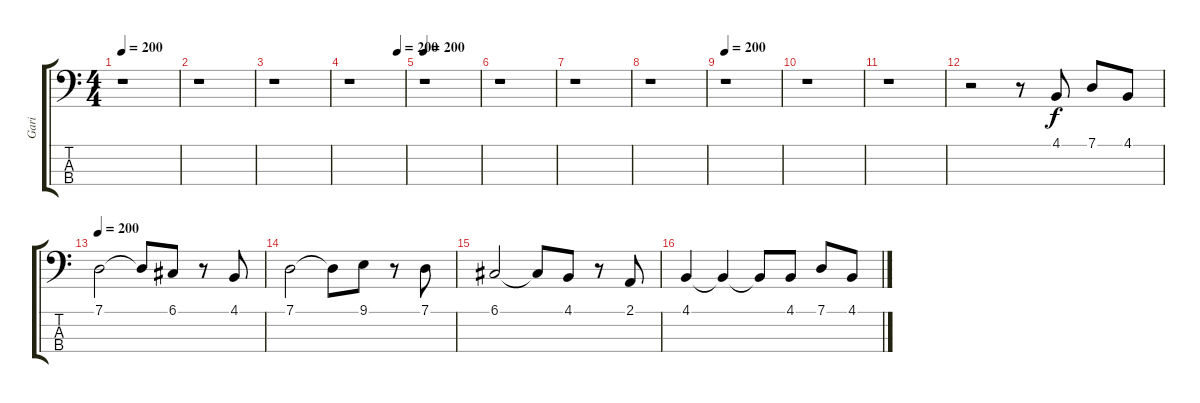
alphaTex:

\track ("Gari" "Gari") {instrument trombone}
\staff {score tabs}
\tuning (G2 D2 A1 E1) {hide}
\ts (4 4)
\tempo 200
\clef f4
\ks c
r.1{dy f} |
r.1 |
r.1 |
\tempo (200 0.875)
r.1 |
\tempo 200
r.1 |
r.1 |
r.1 |
r.1 |
\tempo 200
r.1 |
r.1 |
r.1 |
r.2 r.8 4.1.8 7.1.8 4.1.8 |
\tempo 200
7.1.2 7.1{t}.8 6.1.8 r.8 4.1.8 |
7.1.2 7.1{t}.8 9.1.8 r.8 7.1.8 |
6.1.2 6.1{t}.8 4.1.8 r.8 2.1.8 |
4.1.4 4.1{t}.4 4.1{t}.8 4.1.8 7.1.8 4.1.8
